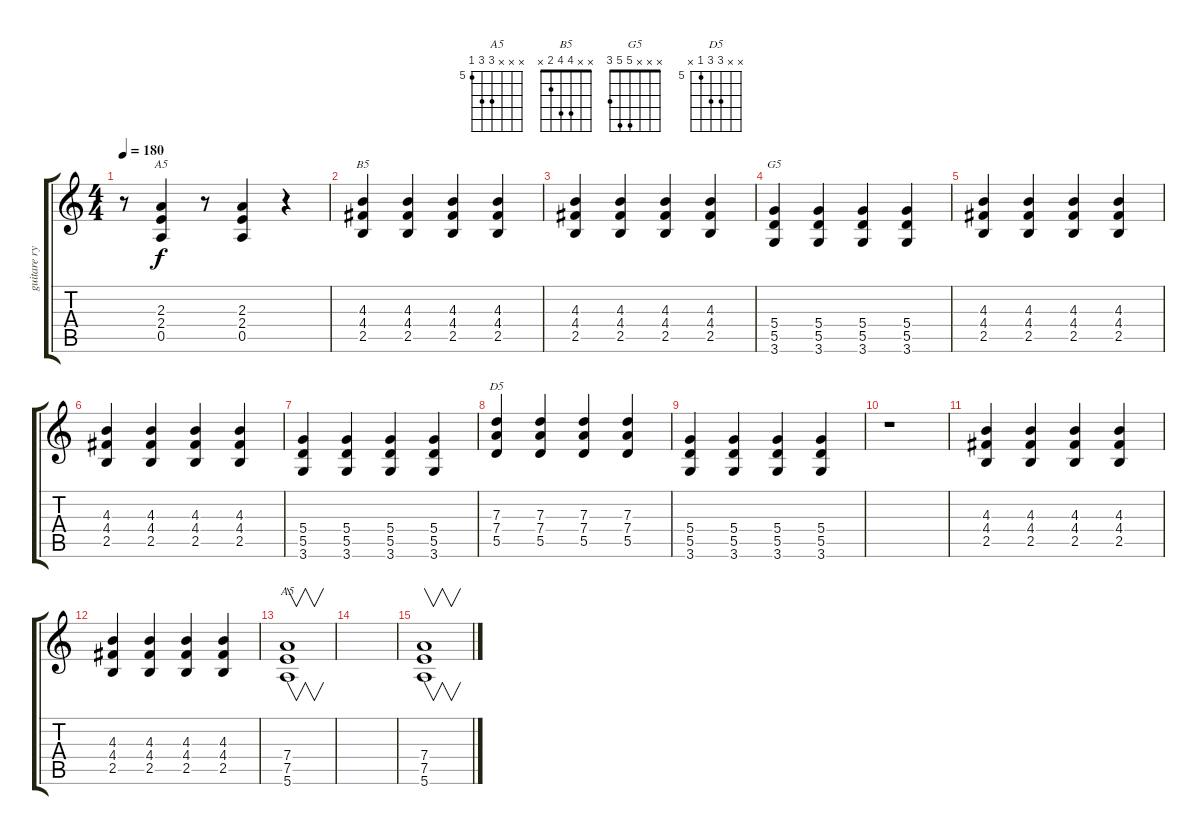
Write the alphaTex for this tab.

\track ("guitare rythmique" "guitare ry") {instrument acousticguitarnylon}
\staff {score tabs}
\tuning (E4 B3 G3 D3 A2 E2) {hide}
\chord ("A5" x x 2 2 0 x)
\chord ("B5" x x 4 4 2 x)
\chord ("G5" x x x 5 5 3)
\chord ("D5" x x 7 7 5 x) {firstfret 5}
\chord ("A5" x x x 7 7 5) {firstfret 5}
\ts (4 4)
\tempo 180
\clef g2
\ks c
r.8{dy f} (2.3 2.4 0.5).4{ch "A5"} r.8 (2.3 2.4 0.5).4 r.4 |
(4.3 4.4 2.5).4{ch "B5"} (4.3 4.4 2.5).4 (4.3 4.4 2.5).4 (4.3 4.4 2.5).4 |
(4.3 4.4 2.5).4 (4.3 4.4 2.5).4 (4.3 4.4 2.5).4 (4.3 4.4 2.5).4 |
(5.4 5.5 3.6).4{ch "G5"} (5.4 5.5 3.6).4 (5.4 5.5 3.6).4 (5.4 5.5 3.6).4 |
(4.3 4.4 2.5).4 (4.3 4.4 2.5).4 (4.3 4.4 2.5).4 (4.3 4.4 2.5).4 |
(4.3 4.4 2.5).4 (4.3 4.4 2.5).4 (4.3 4.4 2.5).4 (4.3 4.4 2.5).4 |
(5.4 5.5 3.6).4 (5.4 5.5 3.6).4 (5.4 5.5 3.6).4 (5.4 5.5 3.6).4 |
(7.3 7.4 5.5).4{ch "D5"} (7.3 7.4 5.5).4 (7.3 7.4 5.5).4 (7.3 7.4 5.5).4 |
(5.4 5.5 3.6).4 (5.4 5.5 3.6).4 (5.4 5.5 3.6).4 (5.4 5.5 3.6).4 |
r.1 |
(4.3 4.4 2.5).4 (4.3 4.4 2.5).4 (4.3 4.4 2.5).4 (4.3 4.4 2.5).4 |
(4.3 4.4 2.5).4 (4.3 4.4 2.5).4 (4.3 4.4 2.5).4 (4.3 4.4 2.5).4 |
(7.4 7.5 5.6).1{v ch "A5"} |
|
(7.4 7.5 5.6).1{v}
